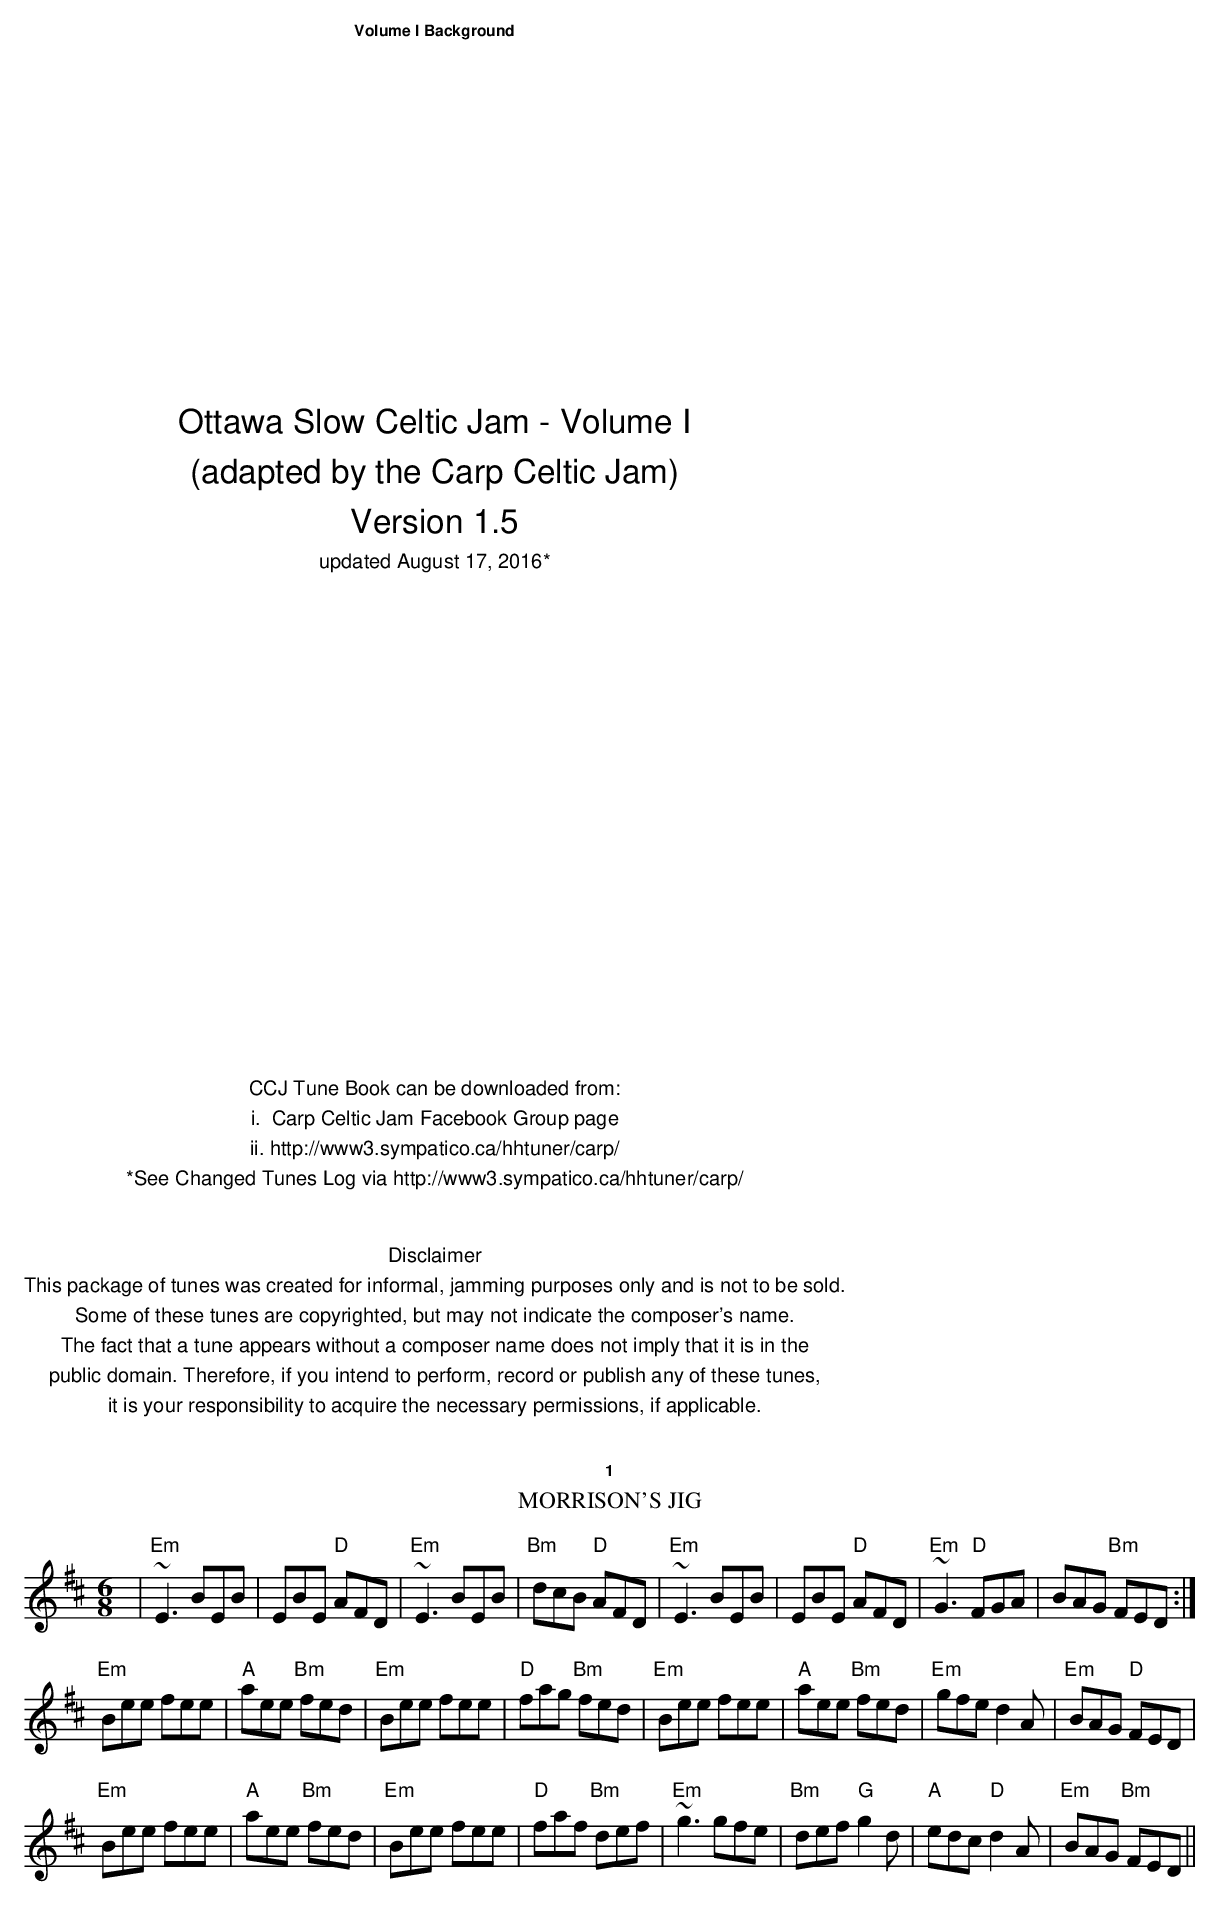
X:1
T:Morrison's Jig
M:6/8
K:Edor
|"Em"~E3 BEB|EBE "D"AFD|"Em"~E3 BEB|"Bm"dcB "D"AFD|\
"Em"~E3 BEB|EBE "D"AFD|"Em"~G3 "D"FGA|BAG "Bm"FED:|
"Em"Bee fee|"A"aee "Bm"fed|"Em"Bee fee|"D"fag "Bm"fed|\
"Em"Bee fee|"A"aee "Bm"fed|"Em"gfe d2A|"Em"BAG "D"FED|
"Em"Bee fee|"A"aee "Bm"fed|"Em"Bee fee|"D"faf "Bm"def|\
"Em"~g3 gfe|"Bm"def "G"g2 d|"A"edc "D"d2 A|"Em"BAG "Bm"FED||
